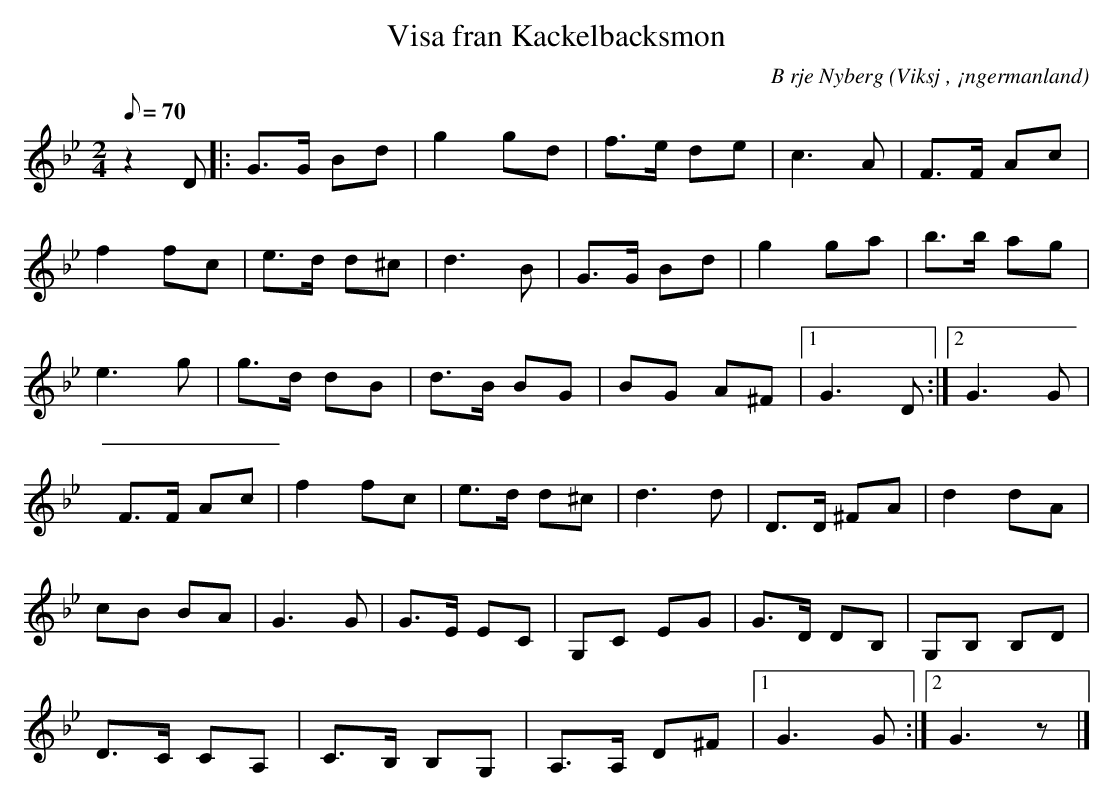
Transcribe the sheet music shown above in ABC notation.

X:1
T:Visa fran Kackelbacksmon
C:B rje Nyberg
O:Viksj , ¡ngermanland
M:2/4
L:1/8
Q:70
K:Gm
z2 D|: G>G Bd | g2 gd | f>e de | c2>A2 | F>F Ac |
f2 fc | e>d d^c | d2>B2 | G>G Bd |g2 ga | b>b ag |
e2> g2 | g>d dB |d>B BG |BG A^F |1 G2> D2 :|2 G2> G2 |
F>F Ac | f2 fc | e>d d^c | d2>d2 | D>D ^FA | d2 dA |
cB BA |G2> G2 | G>E EC | G,C EG | G>D DB, | G,B, B,D |
D>C CA, | C>B, B,G, | A,>A, D^F |1 G2> G2 :|2 G2> z2 |]
